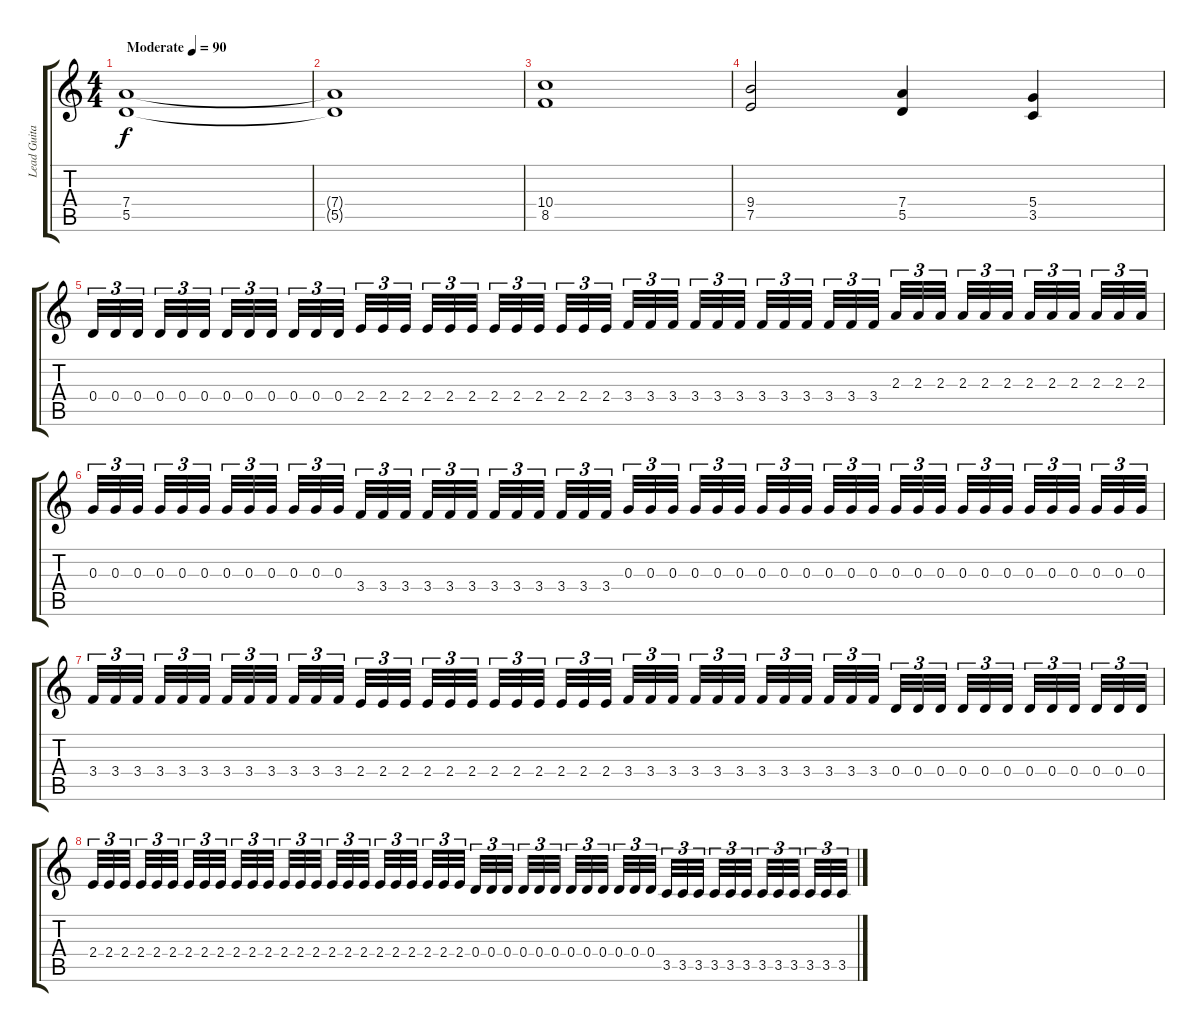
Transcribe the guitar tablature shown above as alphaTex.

\track ("Lead Guitar" "Lead Guita") {instrument distortionguitar}
\staff {score tabs}
\tuning (E4 B3 G3 D3 A2 E2) {hide}
\ts (4 4)
\tempo (90 "Moderate")
\clef g2
\ks c
(7.4 5.5).1{dy f instrument distortionguitar} |
(7.4{t} 5.5{t}).1 |
(10.4 8.5).1 |
(9.4 7.5).2 (7.4 5.5).4 (5.4 3.5).4 |
0.4.32{tu (3 2)} 0.4.32{tu (3 2)} 0.4.32{tu (3 2)} 0.4.32{tu (3 2)} 0.4.32{tu (3 2)} 0.4.32{tu (3 2)} 0.4.32{tu (3 2)} 0.4.32{tu (3 2)} 0.4.32{tu (3 2)} 0.4.32{tu (3 2)} 0.4.32{tu (3 2)} 0.4.32{tu (3 2)} 2.4.32{tu (3 2)} 2.4.32{tu (3 2)} 2.4.32{tu (3 2)} 2.4.32{tu (3 2)} 2.4.32{tu (3 2)} 2.4.32{tu (3 2)} 2.4.32{tu (3 2)} 2.4.32{tu (3 2)} 2.4.32{tu (3 2)} 2.4.32{tu (3 2)} 2.4.32{tu (3 2)} 2.4.32{tu (3 2)} 3.4.32{tu (3 2)} 3.4.32{tu (3 2)} 3.4.32{tu (3 2)} 3.4.32{tu (3 2)} 3.4.32{tu (3 2)} 3.4.32{tu (3 2)} 3.4.32{tu (3 2)} 3.4.32{tu (3 2)} 3.4.32{tu (3 2)} 3.4.32{tu (3 2)} 3.4.32{tu (3 2)} 3.4.32{tu (3 2)} 2.3.32{tu (3 2)} 2.3.32{tu (3 2)} 2.3.32{tu (3 2)} 2.3.32{tu (3 2)} 2.3.32{tu (3 2)} 2.3.32{tu (3 2)} 2.3.32{tu (3 2)} 2.3.32{tu (3 2)} 2.3.32{tu (3 2)} 2.3.32{tu (3 2)} 2.3.32{tu (3 2)} 2.3.32{tu (3 2)} |
0.3.32{tu (3 2)} 0.3.32{tu (3 2)} 0.3.32{tu (3 2)} 0.3.32{tu (3 2)} 0.3.32{tu (3 2)} 0.3.32{tu (3 2)} 0.3.32{tu (3 2)} 0.3.32{tu (3 2)} 0.3.32{tu (3 2)} 0.3.32{tu (3 2)} 0.3.32{tu (3 2)} 0.3.32{tu (3 2)} 3.4.32{tu (3 2)} 3.4.32{tu (3 2)} 3.4.32{tu (3 2)} 3.4.32{tu (3 2)} 3.4.32{tu (3 2)} 3.4.32{tu (3 2)} 3.4.32{tu (3 2)} 3.4.32{tu (3 2)} 3.4.32{tu (3 2)} 3.4.32{tu (3 2)} 3.4.32{tu (3 2)} 3.4.32{tu (3 2)} 0.3.32{tu (3 2)} 0.3.32{tu (3 2)} 0.3.32{tu (3 2)} 0.3.32{tu (3 2)} 0.3.32{tu (3 2)} 0.3.32{tu (3 2)} 0.3.32{tu (3 2)} 0.3.32{tu (3 2)} 0.3.32{tu (3 2)} 0.3.32{tu (3 2)} 0.3.32{tu (3 2)} 0.3.32{tu (3 2)} 0.3.32{tu (3 2)} 0.3.32{tu (3 2)} 0.3.32{tu (3 2)} 0.3.32{tu (3 2)} 0.3.32{tu (3 2)} 0.3.32{tu (3 2)} 0.3.32{tu (3 2)} 0.3.32{tu (3 2)} 0.3.32{tu (3 2)} 0.3.32{tu (3 2)} 0.3.32{tu (3 2)} 0.3.32{tu (3 2)} |
3.4.32{tu (3 2)} 3.4.32{tu (3 2)} 3.4.32{tu (3 2)} 3.4.32{tu (3 2)} 3.4.32{tu (3 2)} 3.4.32{tu (3 2)} 3.4.32{tu (3 2)} 3.4.32{tu (3 2)} 3.4.32{tu (3 2)} 3.4.32{tu (3 2)} 3.4.32{tu (3 2)} 3.4.32{tu (3 2)} 2.4.32{tu (3 2)} 2.4.32{tu (3 2)} 2.4.32{tu (3 2)} 2.4.32{tu (3 2)} 2.4.32{tu (3 2)} 2.4.32{tu (3 2)} 2.4.32{tu (3 2)} 2.4.32{tu (3 2)} 2.4.32{tu (3 2)} 2.4.32{tu (3 2)} 2.4.32{tu (3 2)} 2.4.32{tu (3 2)} 3.4.32{tu (3 2)} 3.4.32{tu (3 2)} 3.4.32{tu (3 2)} 3.4.32{tu (3 2)} 3.4.32{tu (3 2)} 3.4.32{tu (3 2)} 3.4.32{tu (3 2)} 3.4.32{tu (3 2)} 3.4.32{tu (3 2)} 3.4.32{tu (3 2)} 3.4.32{tu (3 2)} 3.4.32{tu (3 2)} 0.4.32{tu (3 2)} 0.4.32{tu (3 2)} 0.4.32{tu (3 2)} 0.4.32{tu (3 2)} 0.4.32{tu (3 2)} 0.4.32{tu (3 2)} 0.4.32{tu (3 2)} 0.4.32{tu (3 2)} 0.4.32{tu (3 2)} 0.4.32{tu (3 2)} 0.4.32{tu (3 2)} 0.4.32{tu (3 2)} |
2.4.32{tu (3 2)} 2.4.32{tu (3 2)} 2.4.32{tu (3 2)} 2.4.32{tu (3 2)} 2.4.32{tu (3 2)} 2.4.32{tu (3 2)} 2.4.32{tu (3 2)} 2.4.32{tu (3 2)} 2.4.32{tu (3 2)} 2.4.32{tu (3 2)} 2.4.32{tu (3 2)} 2.4.32{tu (3 2)} 2.4.32{tu (3 2)} 2.4.32{tu (3 2)} 2.4.32{tu (3 2)} 2.4.32{tu (3 2)} 2.4.32{tu (3 2)} 2.4.32{tu (3 2)} 2.4.32{tu (3 2)} 2.4.32{tu (3 2)} 2.4.32{tu (3 2)} 2.4.32{tu (3 2)} 2.4.32{tu (3 2)} 2.4.32{tu (3 2)} 0.4.32{tu (3 2)} 0.4.32{tu (3 2)} 0.4.32{tu (3 2)} 0.4.32{tu (3 2)} 0.4.32{tu (3 2)} 0.4.32{tu (3 2)} 0.4.32{tu (3 2)} 0.4.32{tu (3 2)} 0.4.32{tu (3 2)} 0.4.32{tu (3 2)} 0.4.32{tu (3 2)} 0.4.32{tu (3 2)} 3.5.32{tu (3 2)} 3.5.32{tu (3 2)} 3.5.32{tu (3 2)} 3.5.32{tu (3 2)} 3.5.32{tu (3 2)} 3.5.32{tu (3 2)} 3.5.32{tu (3 2)} 3.5.32{tu (3 2)} 3.5.32{tu (3 2)} 3.5.32{tu (3 2)} 3.5.32{tu (3 2)} 3.5.32{tu (3 2)}
